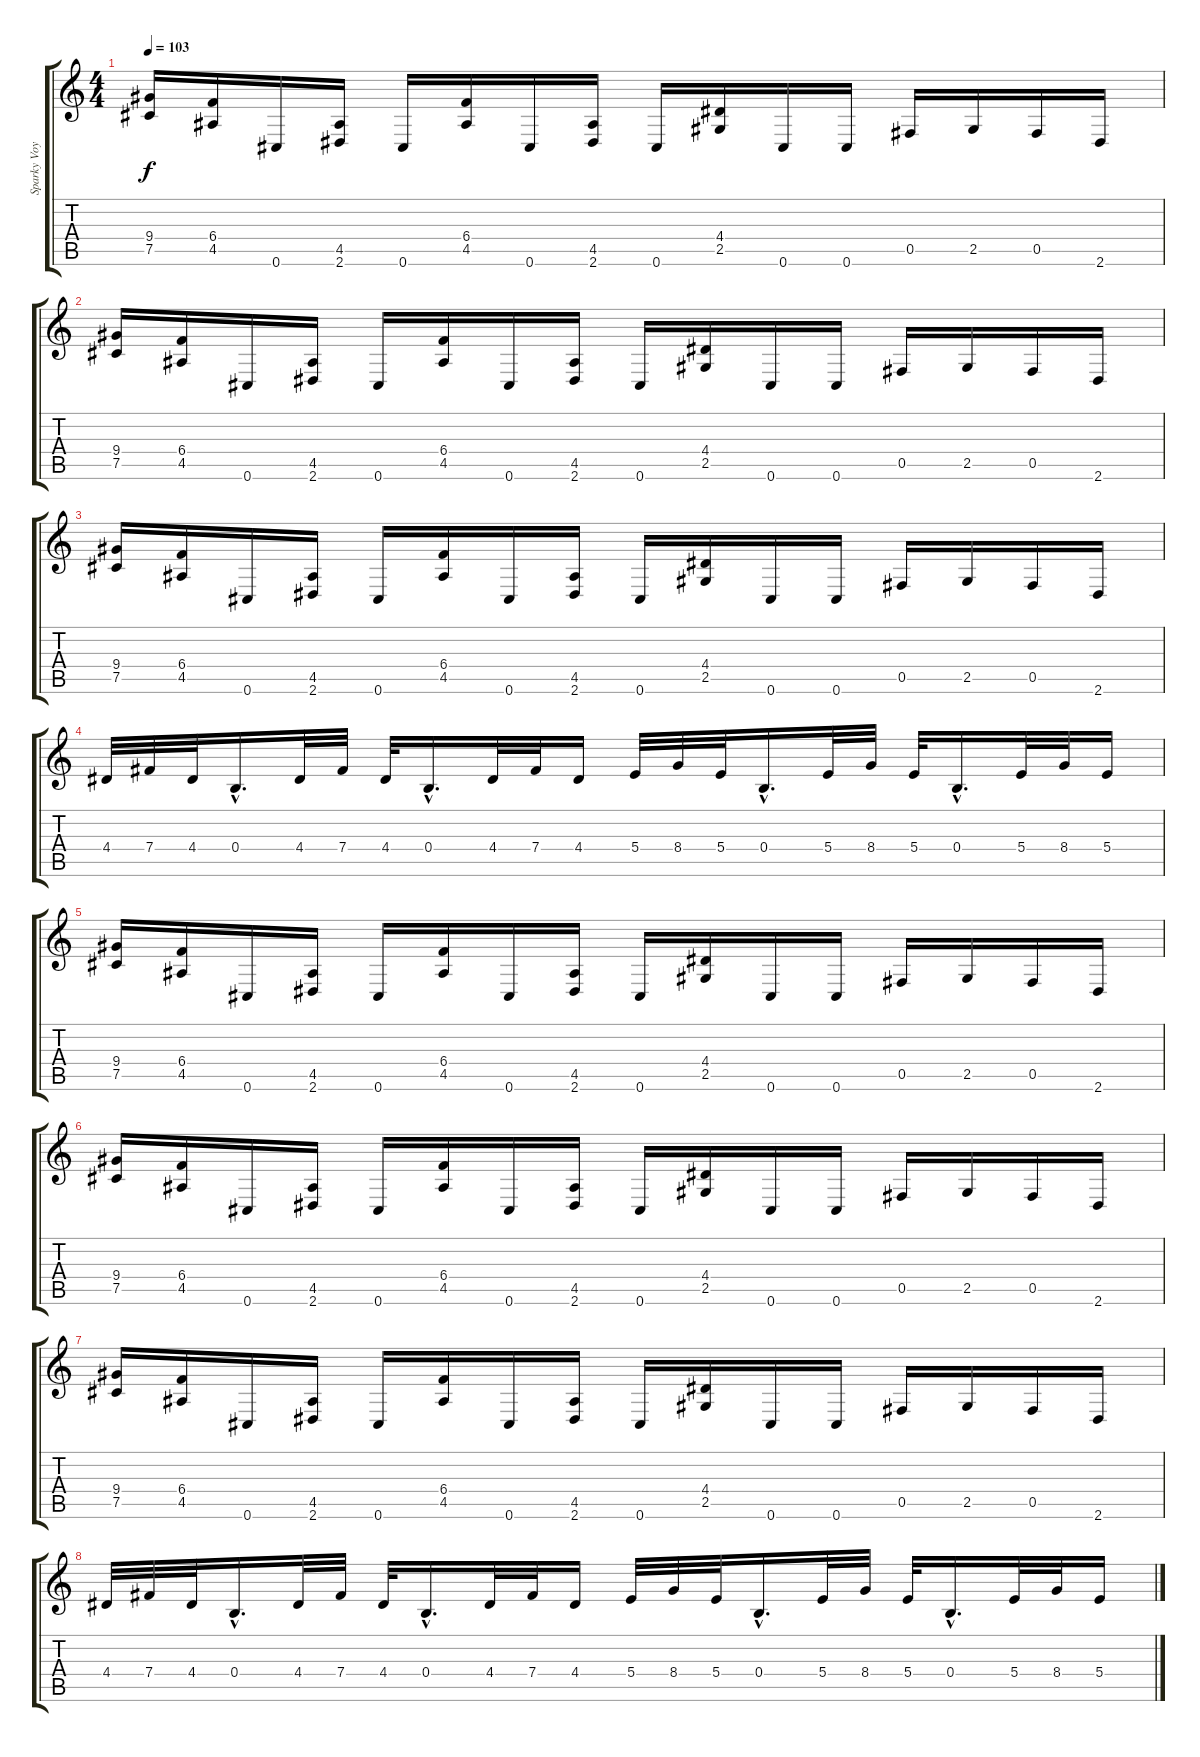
\track ("Sparky Voyles" "Sparky Voy") {instrument distortionguitar}
\staff {score tabs}
\tuning (Db4 Ab3 E3 B2 Gb2 Db2) {hide}
\ts (4 4)
\tempo 103
\clef g2
\ks c
(9.4 7.5).16{dy f} (6.4 4.5).16 0.6.16 (4.5 2.6).16 0.6.16 (6.4 4.5).16 0.6.16 (4.5 2.6).16 0.6.16 (4.4 2.5).16 0.6.16 0.6.16 0.5.16 2.5.16 0.5.16 2.6.16 |
(9.4 7.5).16 (6.4 4.5).16 0.6.16 (4.5 2.6).16 0.6.16 (6.4 4.5).16 0.6.16 (4.5 2.6).16 0.6.16 (4.4 2.5).16 0.6.16 0.6.16 0.5.16 2.5.16 0.5.16 2.6.16 |
(9.4 7.5).16 (6.4 4.5).16 0.6.16 (4.5 2.6).16 0.6.16 (6.4 4.5).16 0.6.16 (4.5 2.6).16 0.6.16 (4.4 2.5).16 0.6.16 0.6.16 0.5.16 2.5.16 0.5.16 2.6.16 |
4.4.32 7.4.32 4.4.32 0.4{hac}.16{d} 4.4.32 7.4.32 4.4.32 0.4{hac}.16{d} 4.4.32 7.4.32 4.4.16 5.4.32 8.4.32 5.4.32 0.4{hac}.16{d} 5.4.32 8.4.32 5.4.32 0.4{hac}.16{d} 5.4.32 8.4.32 5.4.16 |
(9.4 7.5).16 (6.4 4.5).16 0.6.16 (4.5 2.6).16 0.6.16 (6.4 4.5).16 0.6.16 (4.5 2.6).16 0.6.16 (4.4 2.5).16 0.6.16 0.6.16 0.5.16 2.5.16 0.5.16 2.6.16 |
(9.4 7.5).16 (6.4 4.5).16 0.6.16 (4.5 2.6).16 0.6.16 (6.4 4.5).16 0.6.16 (4.5 2.6).16 0.6.16 (4.4 2.5).16 0.6.16 0.6.16 0.5.16 2.5.16 0.5.16 2.6.16 |
(9.4 7.5).16 (6.4 4.5).16 0.6.16 (4.5 2.6).16 0.6.16 (6.4 4.5).16 0.6.16 (4.5 2.6).16 0.6.16 (4.4 2.5).16 0.6.16 0.6.16 0.5.16 2.5.16 0.5.16 2.6.16 |
4.4.32 7.4.32 4.4.32 0.4{hac}.16{d} 4.4.32 7.4.32 4.4.32 0.4{hac}.16{d} 4.4.32 7.4.32 4.4.16 5.4.32 8.4.32 5.4.32 0.4{hac}.16{d} 5.4.32 8.4.32 5.4.32 0.4{hac}.16{d} 5.4.32 8.4.32 5.4.16
